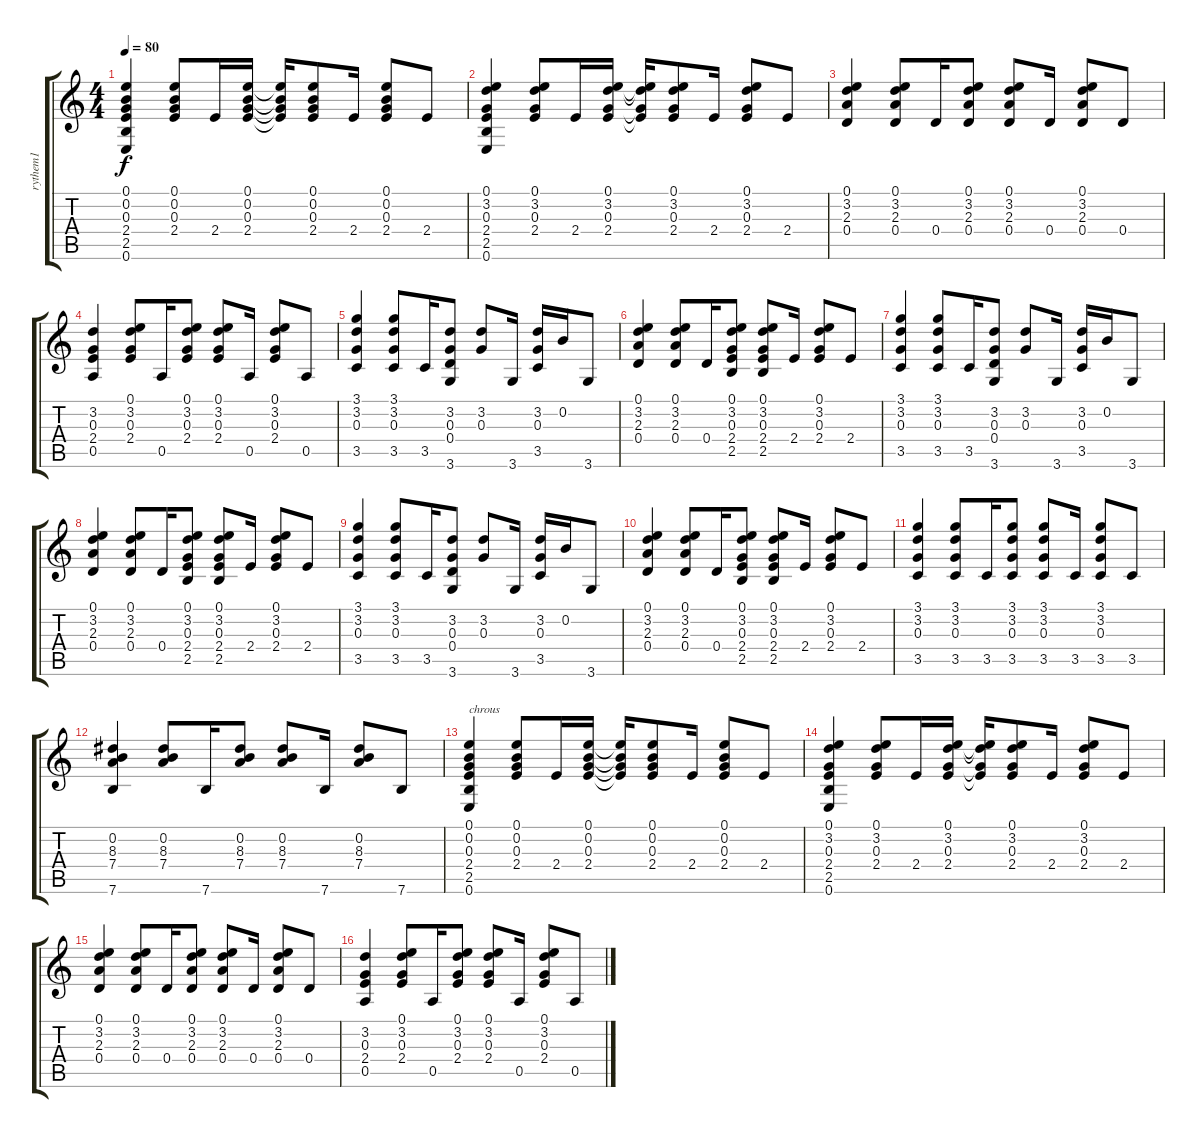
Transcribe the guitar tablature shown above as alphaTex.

\track ("rythem1" "rythem1") {instrument acousticguitarsteel}
\staff {score tabs}
\tuning (E4 B3 G3 D3 A2 E2) {hide}
\ts (4 4)
\tempo 80
\clef g2
\ks c
(0.1 0.2 0.3 2.4 2.5 0.6).4{dy f} (0.1 0.2 0.3 2.4).8 2.4.16 (0.1 0.2 0.3 2.4).16 (0.1{t} 0.2{t} 0.3{t} 2.4{t}).16 (0.1 0.2 0.3 2.4).8 2.4.16 (0.1 0.2 0.3 2.4).8 2.4.8 |
(0.1 3.2 0.3 2.4 2.5 0.6).4 (0.1 3.2 0.3 2.4).8 2.4.16 (0.1 3.2 0.3 2.4).16 (0.1{t} 3.2{t} 0.3{t} 2.4{t}).16 (0.1 3.2 0.3 2.4).8 2.4.16 (0.1 3.2 0.3 2.4).8 2.4.8 |
(0.1 3.2 2.3 0.4).4 (0.1 3.2 2.3 0.4).8 0.4.16 (0.1 3.2 2.3 0.4).8 (0.1 3.2 2.3 0.4).8 0.4.16 (0.1 3.2 2.3 0.4).8 0.4.8 |
(3.2 0.3 2.4 0.5).4 (0.1 3.2 0.3 2.4).8 0.5.16 (0.1 3.2 0.3 2.4).8 (0.1 3.2 0.3 2.4).8 0.5.16 (0.1 3.2 0.3 2.4).8 0.5.8 |
(3.1 3.2 0.3 3.5).4 (3.1 3.2 0.3 3.5).8 3.5.16 (3.2 0.3 0.4 3.6).8 (3.2 0.3).8 3.6.16 (3.2 0.3 3.5).16 0.2.16 3.6.8 |
(0.1 3.2 2.3 0.4).4 (0.1 3.2 2.3 0.4).8 0.4.16 (0.1 3.2 0.3 2.4 2.5).8 (0.1 3.2 0.3 2.4 2.5).8 2.4.16 (0.1 3.2 0.3 2.4).8 2.4.8 |
(3.1 3.2 0.3 3.5).4 (3.1 3.2 0.3 3.5).8 3.5.16 (3.2 0.3 0.4 3.6).8 (3.2 0.3).8 3.6.16 (3.2 0.3 3.5).16 0.2.16 3.6.8 |
(0.1 3.2 2.3 0.4).4 (0.1 3.2 2.3 0.4).8 0.4.16 (0.1 3.2 0.3 2.4 2.5).8 (0.1 3.2 0.3 2.4 2.5).8 2.4.16 (0.1 3.2 0.3 2.4).8 2.4.8 |
(3.1 3.2 0.3 3.5).4 (3.1 3.2 0.3 3.5).8 3.5.16 (3.2 0.3 0.4 3.6).8 (3.2 0.3).8 3.6.16 (3.2 0.3 3.5).16 0.2.16 3.6.8 |
(0.1 3.2 2.3 0.4).4 (0.1 3.2 2.3 0.4).8 0.4.16 (0.1 3.2 0.3 2.4 2.5).8 (0.1 3.2 0.3 2.4 2.5).8 2.4.16 (0.1 3.2 0.3 2.4).8 2.4.8 |
(3.1 3.2 0.3 3.5).4 (3.1 3.2 0.3 3.5).8 3.5.16 (3.1 3.2 0.3 3.5).8 (3.1 3.2 0.3 3.5).8 3.5.16 (3.1 3.2 0.3 3.5).8 3.5.8 |
(0.2 8.3 7.4 7.6).4 (0.2 8.3 7.4).8 7.6.16 (0.2 8.3 7.4).8 (0.2 8.3 7.4).8 7.6.16 (0.2 8.3 7.4).8 7.6.8 |
(0.1 0.2 0.3 2.4 2.5 0.6).4{txt "chrous"} (0.1 0.2 0.3 2.4).8 2.4.16 (0.1 0.2 0.3 2.4).16 (0.1{t} 0.2{t} 0.3{t} 2.4{t}).16 (0.1 0.2 0.3 2.4).8 2.4.16 (0.1 0.2 0.3 2.4).8 2.4.8 |
(0.1 3.2 0.3 2.4 2.5 0.6).4 (0.1 3.2 0.3 2.4).8 2.4.16 (0.1 3.2 0.3 2.4).16 (0.1{t} 3.2{t} 0.3{t} 2.4{t}).16 (0.1 3.2 0.3 2.4).8 2.4.16 (0.1 3.2 0.3 2.4).8 2.4.8 |
(0.1 3.2 2.3 0.4).4 (0.1 3.2 2.3 0.4).8 0.4.16 (0.1 3.2 2.3 0.4).8 (0.1 3.2 2.3 0.4).8 0.4.16 (0.1 3.2 2.3 0.4).8 0.4.8 |
(3.2 0.3 2.4 0.5).4 (0.1 3.2 0.3 2.4).8 0.5.16 (0.1 3.2 0.3 2.4).8 (0.1 3.2 0.3 2.4).8 0.5.16 (0.1 3.2 0.3 2.4).8 0.5.8
